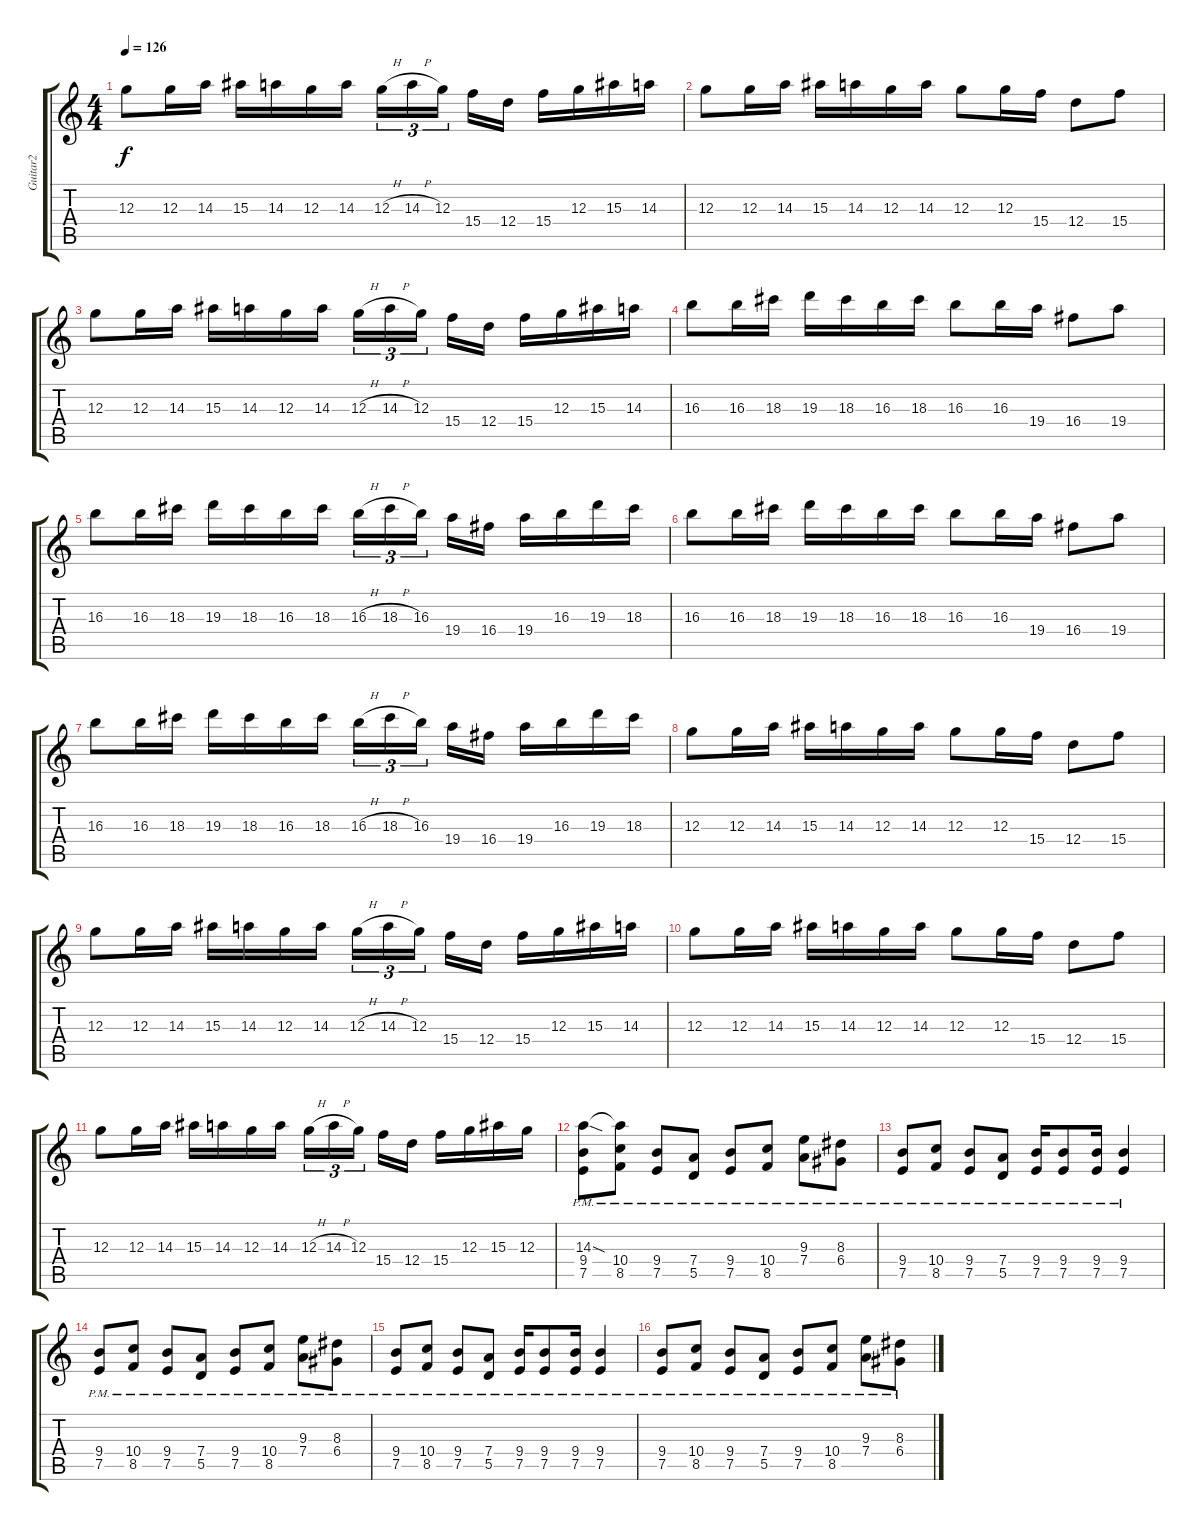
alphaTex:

\track ("Guitar2" "Guitar2") {instrument distortionguitar}
\staff {score tabs}
\tuning (E4 B3 G3 D3 A2 E2) {hide}
\ts (4 4)
\tempo 126
\clef g2
\ks c
12.3.8{dy f} 12.3.16 14.3.16 15.3.16 14.3.16 12.3.16 14.3.16 12.3{h}.16{tu (3 2)} 14.3{h}.16{tu (3 2)} 12.3.16{tu (3 2)} 15.4.16 12.4.16 15.4.16 12.3.16 15.3.16 14.3.16 |
12.3.8 12.3.16 14.3.16 15.3.16 14.3.16 12.3.16 14.3.16 12.3.8 12.3.16 15.4.16 12.4.8 15.4.8 |
12.3.8 12.3.16 14.3.16 15.3.16 14.3.16 12.3.16 14.3.16 12.3{h}.16{tu (3 2)} 14.3{h}.16{tu (3 2)} 12.3.16{tu (3 2)} 15.4.16 12.4.16 15.4.16 12.3.16 15.3.16 14.3.16 |
16.3.8 16.3.16 18.3.16 19.3.16 18.3.16 16.3.16 18.3.16 16.3.8 16.3.16 19.4.16 16.4.8 19.4.8 |
16.3.8 16.3.16 18.3.16 19.3.16 18.3.16 16.3.16 18.3.16 16.3{h}.16{tu (3 2)} 18.3{h}.16{tu (3 2)} 16.3.16{tu (3 2)} 19.4.16 16.4.16 19.4.16 16.3.16 19.3.16 18.3.16 |
16.3.8 16.3.16 18.3.16 19.3.16 18.3.16 16.3.16 18.3.16 16.3.8 16.3.16 19.4.16 16.4.8 19.4.8 |
16.3.8 16.3.16 18.3.16 19.3.16 18.3.16 16.3.16 18.3.16 16.3{h}.16{tu (3 2)} 18.3{h}.16{tu (3 2)} 16.3.16{tu (3 2)} 19.4.16 16.4.16 19.4.16 16.3.16 19.3.16 18.3.16 |
12.3.8 12.3.16 14.3.16 15.3.16 14.3.16 12.3.16 14.3.16 12.3.8 12.3.16 15.4.16 12.4.8 15.4.8 |
12.3.8 12.3.16 14.3.16 15.3.16 14.3.16 12.3.16 14.3.16 12.3{h}.16{tu (3 2)} 14.3{h}.16{tu (3 2)} 12.3.16{tu (3 2)} 15.4.16 12.4.16 15.4.16 12.3.16 15.3.16 14.3.16 |
12.3.8 12.3.16 14.3.16 15.3.16 14.3.16 12.3.16 14.3.16 12.3.8 12.3.16 15.4.16 12.4.8 15.4.8 |
12.3.8 12.3.16 14.3.16 15.3.16 14.3.16 12.3.16 14.3.16 12.3{h}.16{tu (3 2)} 14.3{h}.16{tu (3 2)} 12.3.16{tu (3 2)} 15.4.16 12.4.16 15.4.16 12.3.16 15.3.16 12.3.16 |
(14.3{sod} 9.4{pm} 7.5{pm}).8{volume 12} (14.3{t} 10.4{pm} 8.5{pm}).8 (9.4{pm} 7.5{pm}).8 (7.4{pm} 5.5{pm}).8 (9.4{pm} 7.5{pm}).8 (10.4{pm} 8.5{pm}).8 (9.3{pm} 7.4{pm}).8 (8.3{pm} 6.4{pm}).8 |
(9.4{pm} 7.5{pm}).8 (10.4{pm} 8.5{pm}).8 (9.4{pm} 7.5{pm}).8 (7.4{pm} 5.5{pm}).8 (9.4{pm} 7.5{pm}).16 (9.4{pm} 7.5{pm}).8 (9.4{pm} 7.5{pm}).16 (9.4{pm} 7.5{pm}).4 |
(9.4{pm} 7.5{pm}).8 (10.4{pm} 8.5{pm}).8 (9.4{pm} 7.5{pm}).8 (7.4{pm} 5.5{pm}).8 (9.4{pm} 7.5{pm}).8 (10.4{pm} 8.5{pm}).8 (9.3{pm} 7.4{pm}).8 (8.3{pm} 6.4{pm}).8 |
(9.4{pm} 7.5{pm}).8 (10.4{pm} 8.5{pm}).8 (9.4{pm} 7.5{pm}).8 (7.4{pm} 5.5{pm}).8 (9.4{pm} 7.5{pm}).16 (9.4{pm} 7.5{pm}).8 (9.4{pm} 7.5{pm}).16 (9.4{pm} 7.5{pm}).4 |
(9.4{pm} 7.5{pm}).8 (10.4{pm} 8.5{pm}).8 (9.4{pm} 7.5{pm}).8 (7.4{pm} 5.5{pm}).8 (9.4{pm} 7.5{pm}).8 (10.4{pm} 8.5{pm}).8 (9.3{pm} 7.4{pm}).8 (8.3{pm} 6.4{pm}).8
